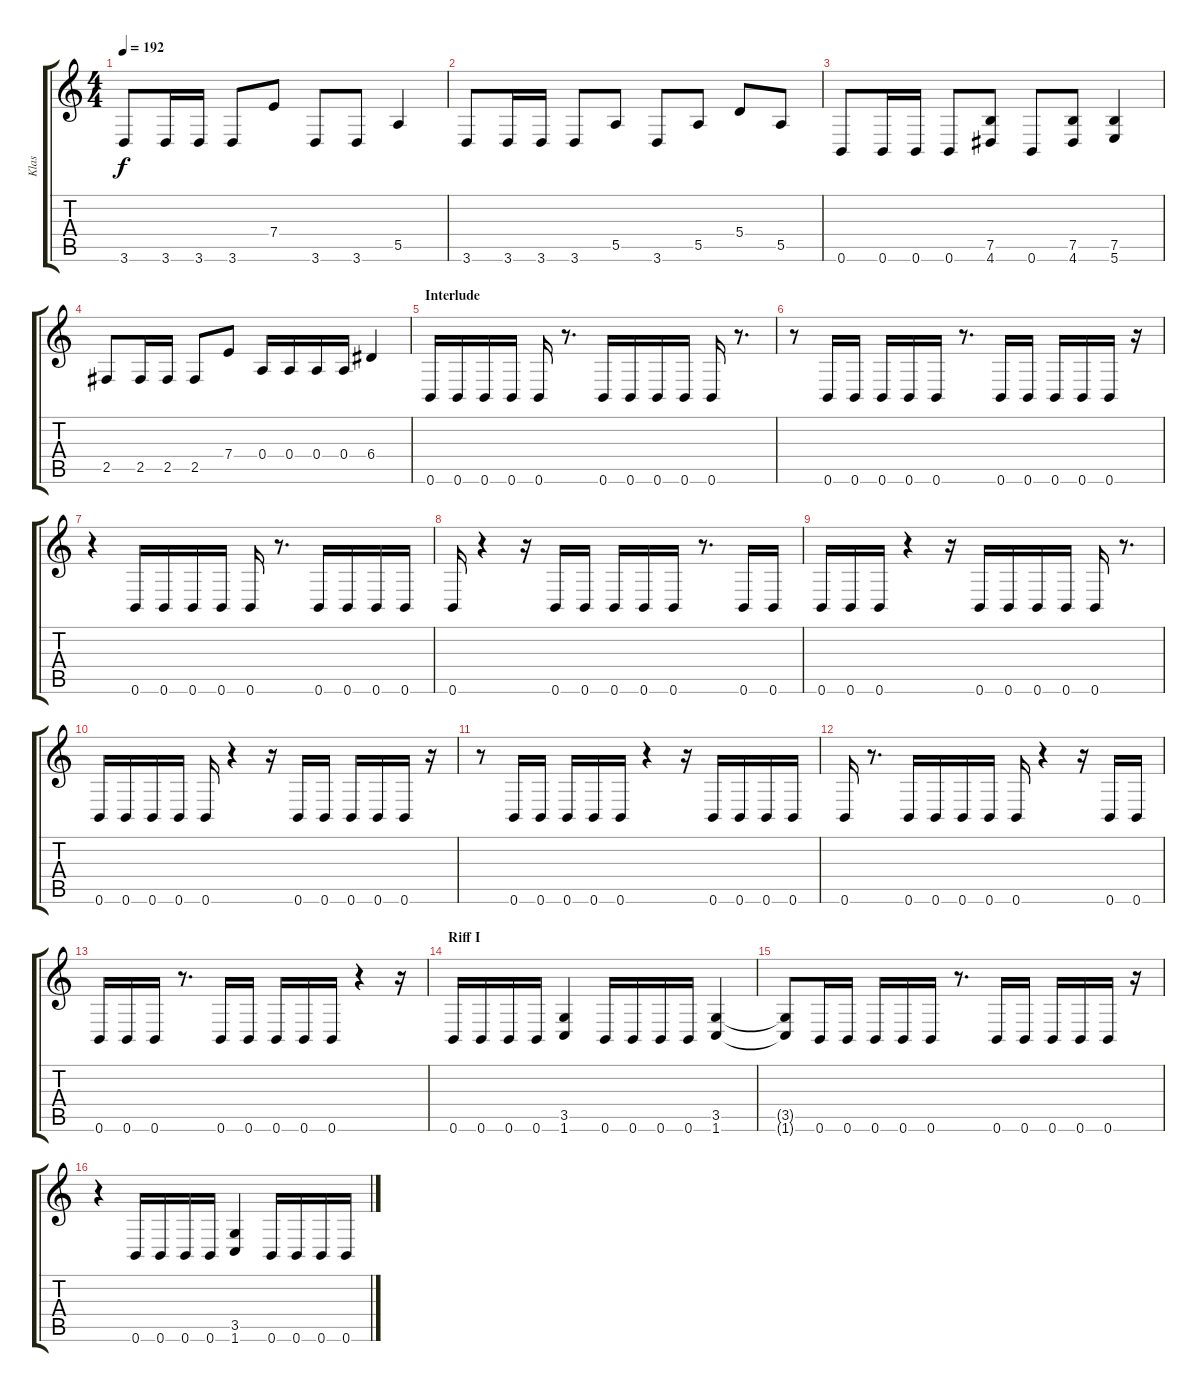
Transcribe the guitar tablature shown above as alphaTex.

\track ("Klas" "Klas") {instrument distortionguitar}
\staff {score tabs}
\tuning (B3 Gb3 D3 A2 E2 B1) {hide}
\ts (4 4)
\tempo 192
\clef g2
\ks c
3.6.8{dy f} 3.6.16 3.6.16 3.6.8 7.4.8 3.6.8 3.6.8 5.5.4 |
3.6.8 3.6.16 3.6.16 3.6.8 5.5.8 3.6.8 5.5.8 5.4.8 5.5.8 |
0.6.8 0.6.16 0.6.16 0.6.8 (7.5 4.6).8 0.6.8 (7.5 4.6).8 (7.5 5.6).4 |
2.5.8 2.5.16 2.5.16 2.5.8 7.4.8 0.4.16 0.4.16 0.4.16 0.4.16 6.4.4 |
\section ("" "Interlude")
0.6.16 0.6.16 0.6.16 0.6.16 0.6.16 r.8{d} 0.6.16 0.6.16 0.6.16 0.6.16 0.6.16 r.8{d} |
r.8 0.6.16 0.6.16 0.6.16 0.6.16 0.6.16 r.8{d} 0.6.16 0.6.16 0.6.16 0.6.16 0.6.16 r.16 |
r.4 0.6.16 0.6.16 0.6.16 0.6.16 0.6.16 r.8{d} 0.6.16 0.6.16 0.6.16 0.6.16 |
0.6.16 r.4 r.16 0.6.16 0.6.16 0.6.16 0.6.16 0.6.16 r.8{d} 0.6.16 0.6.16 |
0.6.16 0.6.16 0.6.16 r.4 r.16 0.6.16 0.6.16 0.6.16 0.6.16 0.6.16 r.8{d} |
0.6.16 0.6.16 0.6.16 0.6.16 0.6.16 r.4 r.16 0.6.16 0.6.16 0.6.16 0.6.16 0.6.16 r.16 |
r.8 0.6.16 0.6.16 0.6.16 0.6.16 0.6.16 r.4 r.16 0.6.16 0.6.16 0.6.16 0.6.16 |
0.6.16 r.8{d} 0.6.16 0.6.16 0.6.16 0.6.16 0.6.16 r.4 r.16 0.6.16 0.6.16 |
0.6.16 0.6.16 0.6.16 r.8{d} 0.6.16 0.6.16 0.6.16 0.6.16 0.6.16 r.4 r.16 |
\section ("" "Riff I")
0.6.16 0.6.16 0.6.16 0.6.16 (3.5 1.6).4 0.6.16 0.6.16 0.6.16 0.6.16 (3.5 1.6).4 |
(3.5{t} 1.6{t}).8 0.6.16 0.6.16 0.6.16 0.6.16 0.6.16 r.8{d} 0.6.16 0.6.16 0.6.16 0.6.16 0.6.16 r.16 |
r.4 0.6.16 0.6.16 0.6.16 0.6.16 (3.5 1.6).4 0.6.16 0.6.16 0.6.16 0.6.16
